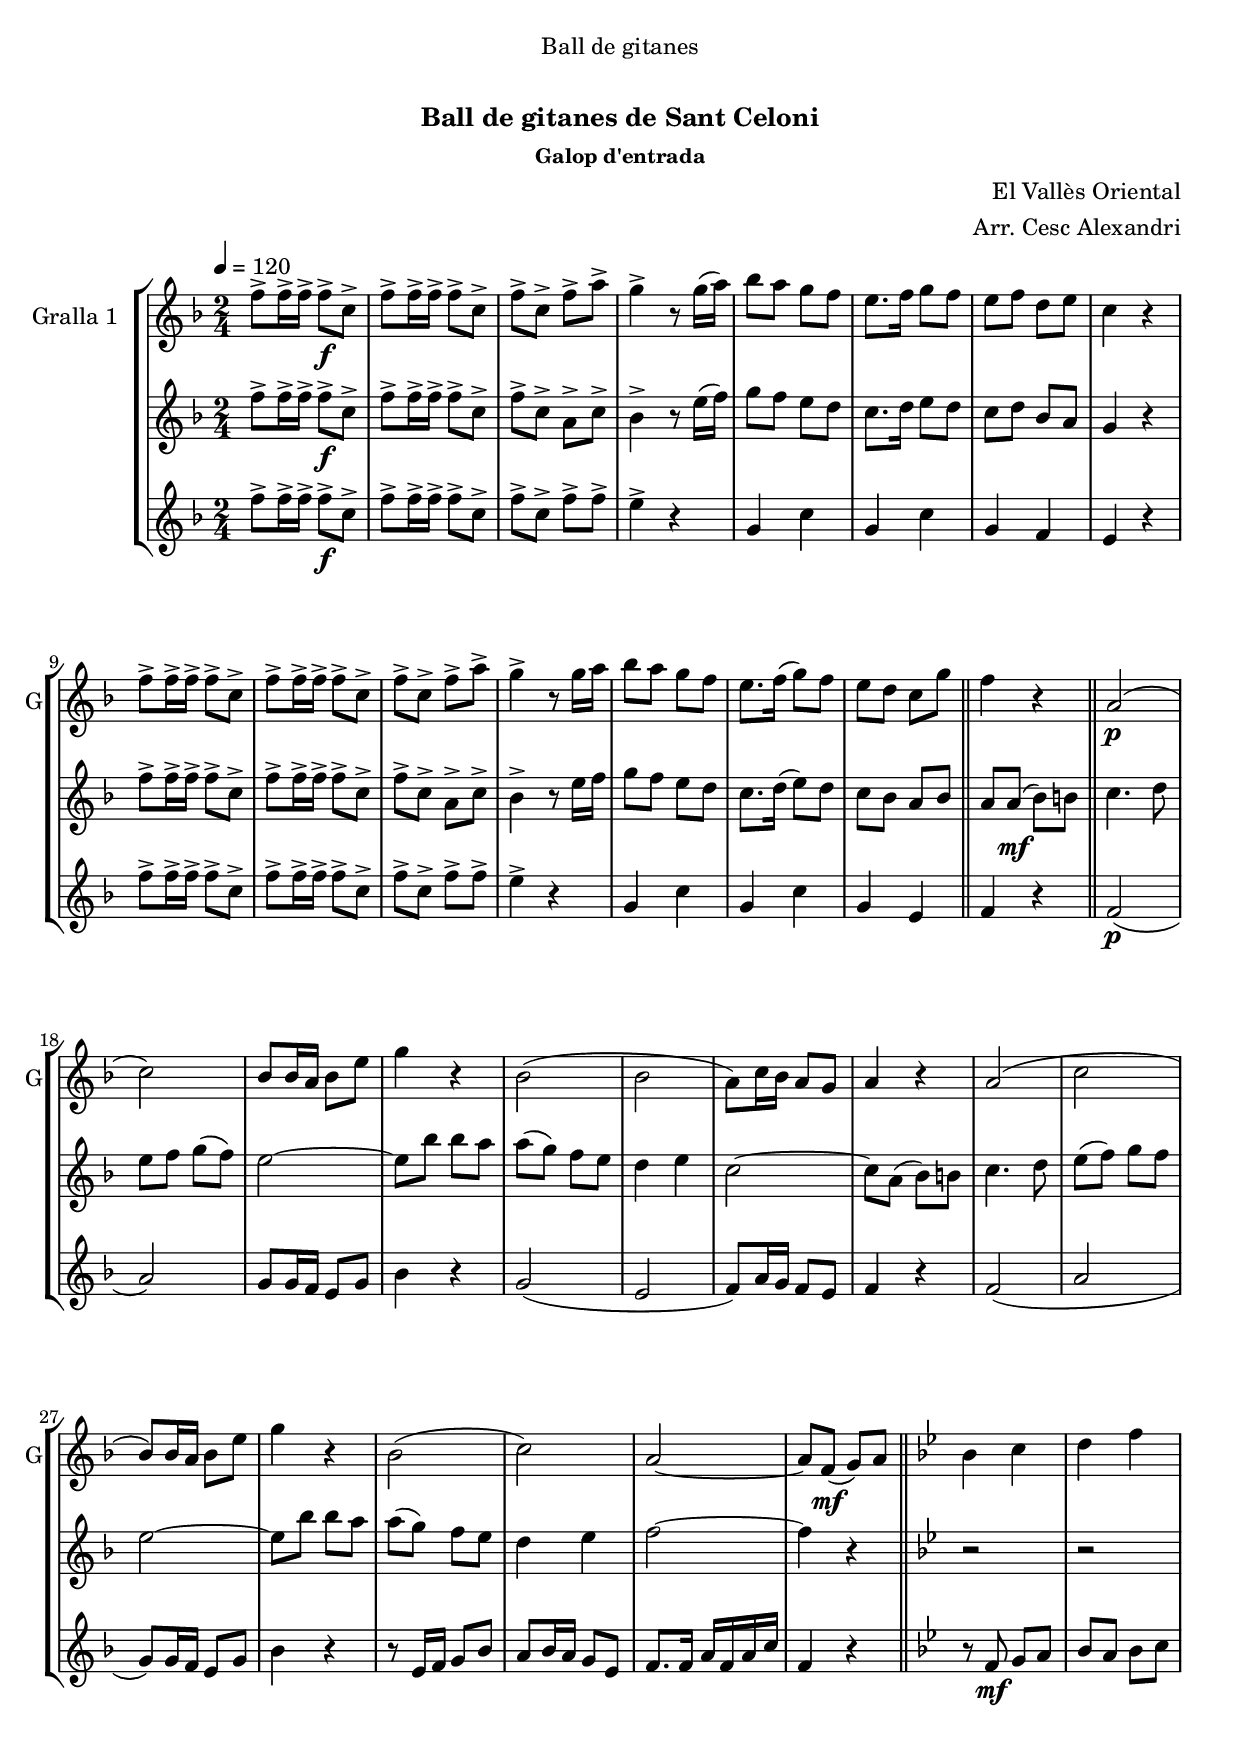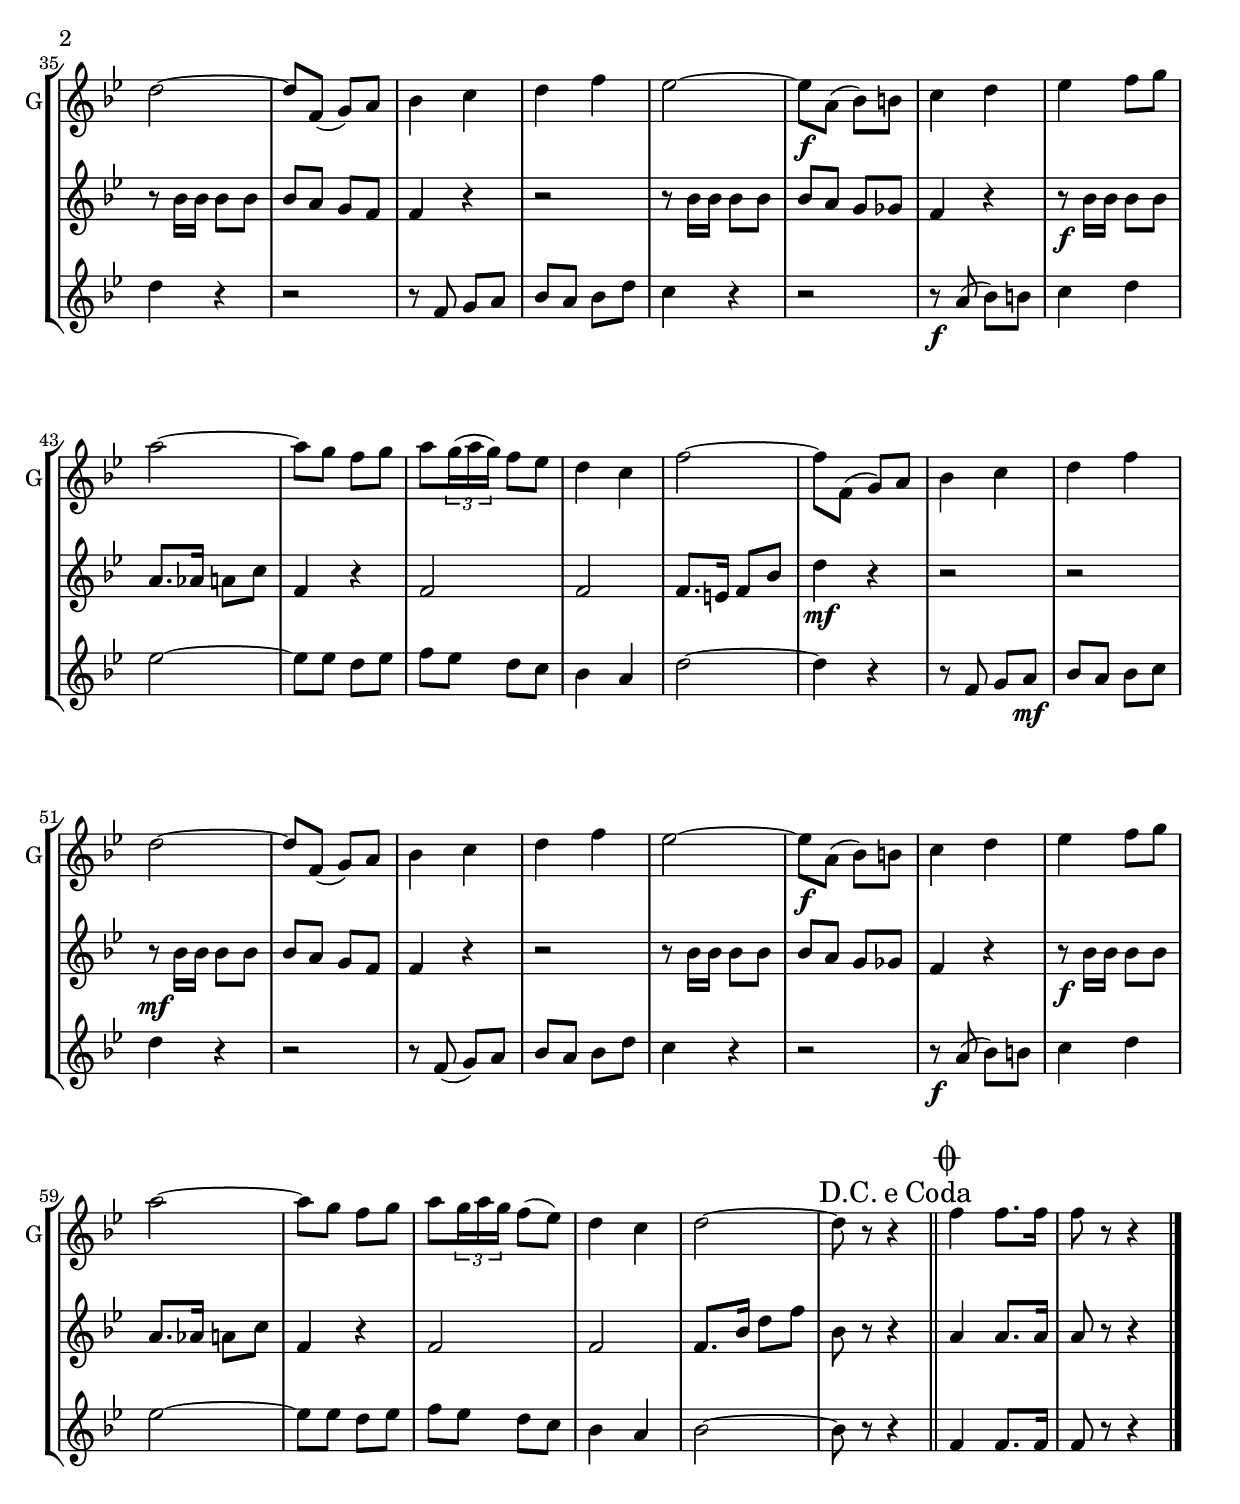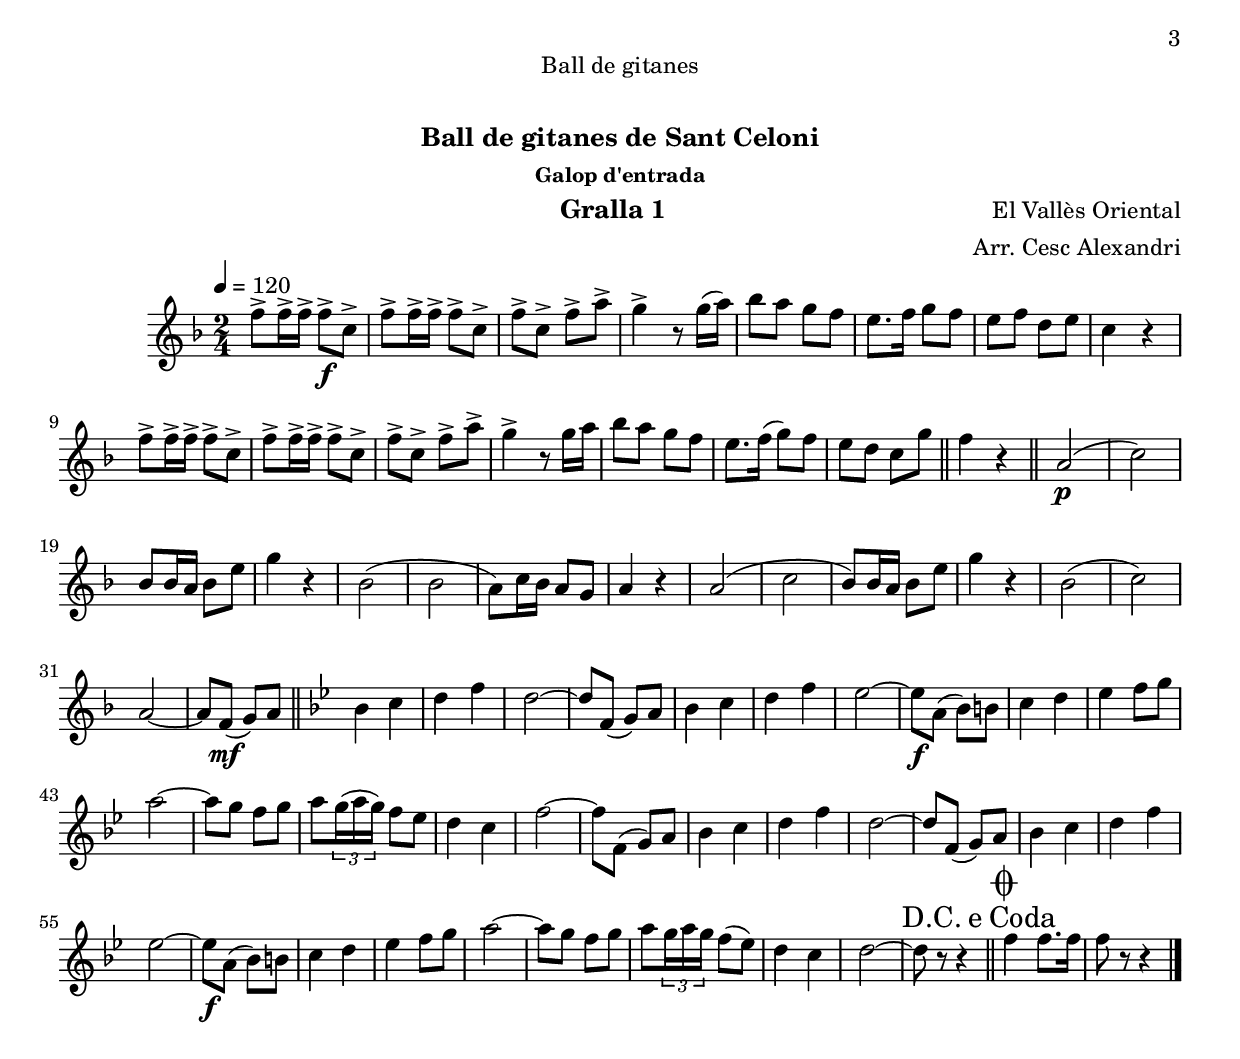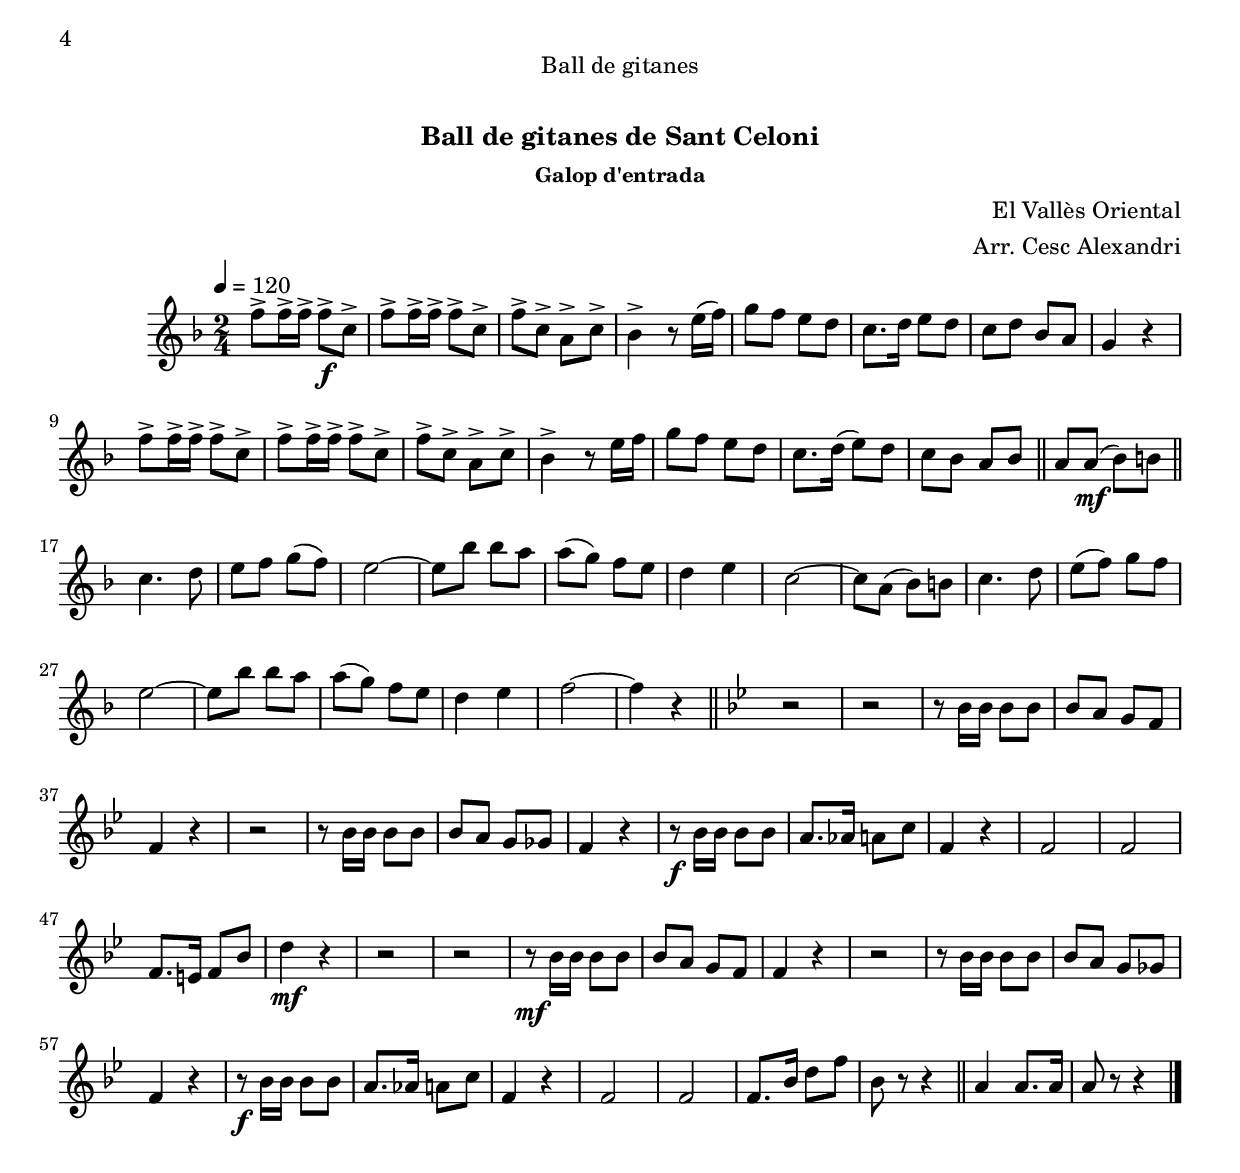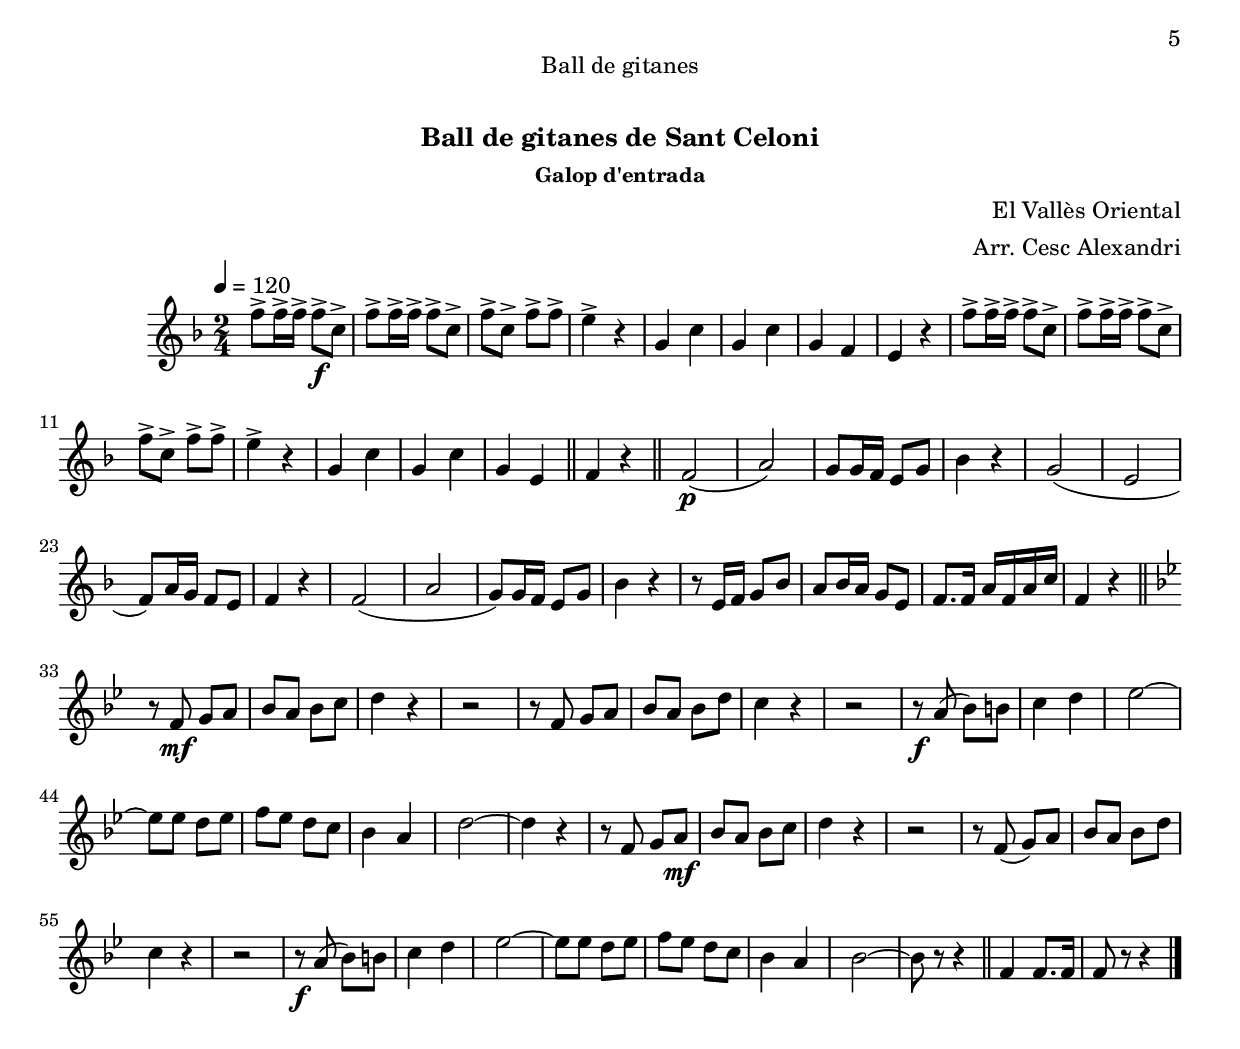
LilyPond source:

\version "2.22.1"

\header {
  dedication="Ball de gitanes"
  title="  "
  subtitle="Ball de gitanes de Sant Celoni"
  subsubtitle="Galop d'entrada"
  poet=""
  meter=""
  piece=""
  composer="El Vallès Oriental"
  arranger="Arr. Cesc Alexandri"
  opus=""
  instrument=""
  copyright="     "
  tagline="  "
}

liniaroAa =
\relative f''
{
  \tempo 4=120
  \clef treble
  \key f \major
  \time 2/4
  f8-> f16-> f-> f8-> \f c->  |
  f8-> f16-> f-> f8-> c->  |
  f8-> c-> f-> a->  |
  g4-> r8 g16 ( a )  |
  %05
  bes8 a g f  |
  e8. f16 g8 f   |
  e8 f d e  |
  c4 r  |
  f8-> f16-> f-> f8-> c->  |
  %10
  f8-> f16-> f-> f8-> c->  |
  f8-> c-> f-> a->  |
  g4-> r8 g16 a   |
  bes8 a g f  |
  e8. f16 ( g8 ) f  |
  %15
   e8 d c g'  \bar "||"
  f4 r  \bar "||"
  a,2 \p (  |
  c2 )  |
  bes8 bes16 a bes8 e  |
  %20
  g4 r  |
  bes,2 (  |
  bes2  |
  a8 ) c16 bes a8 g  |
  a4 r  |
  %25
  a2 (  |
  c2  |
  bes8 ) bes16 a bes8 e  |
  g4 r  |
  bes,2 (  |
  %30
  c2 )  |
  a2 ~  |
  a8 f \mf ( g ) a  \bar "||"
  \key bes \major   bes4 c  |
  d4 f  |
  %35
  d2 ~  |
  d8 f, ( g ) a  |
  bes4 c  |
  d4 f  |
  ees2 ~  |
  %40
  ees8 \f a, ( bes ) b  |
  c4 d  |
  ees4 f8 g  |
  a2 ~  |
  a8 g f g  |
  %45
  a8 \times 2/3 { g16 ( a g ) } f8 ees  |
  d4 c  |
  f2 ~  |
  f8 f, ( g ) a  |
  bes4 c  |
  %50
  d4 f  |
  d2 ~  |
  d8 f, ( g ) a  |
  bes4 c  |
  d4 f  |
  %55
  ees2 ~  |
  ees8 \f a, ( bes ) b  |
  c4 d  |
  ees4 f8 g  |
  a2 ~  |
  %60
  a8 g f g  |
  a8 \times 2/3 { g16 a g } f8 ( ees )  |
  d4 c  |
  d2 ~  |
  \mark \markup {D.C. e Coda} d8 r r4  \bar "||"
  %65
  \mark \markup {\musicglyph #"scripts.coda"} f4 f8. f16  |
  f8 r r4  \bar "|."
}

liniaroAb =
\relative f''
{
  \tempo 4=120
  \clef treble
  \key f \major
  \time 2/4
  f8-> f16-> f-> f8-> \f c->  |
  f8-> f16-> f-> f8-> c->  |
  f8-> c-> a-> c->  |
  bes4-> r8 e16 ( f )  |
  %05
  g8 f e d  |
  c8. d16 e8 d   |
  c8 d bes a  |
  g4 r  |
  f'8-> f16-> f-> f8-> c->  |
  %10
  f8-> f16-> f-> f8-> c->  |
  f8-> c-> a-> c->  |
  bes4-> r8 e16 f   |
  g8 f e d  |
  c8. d16 ( e8 ) d  |
  %15
  c8 bes a bes  \bar "||"
  a8 a \mf ( bes ) b  \bar "||"
  c4. d8  |
  e8 f g ( f )  |
  e2 ~  |
  %20
  e8 bes' bes a  |
  a8 ( g ) f e  |
  d4 e  |
  c2 ~  |
  c8 a ( bes ) b  |
  %25
  c4. d8  |
  e8 ( f ) g f  |
  e2 ~  |
  e8 bes' bes a  |
  a8 ( g ) f e  |
  %30
  d4 e  |
  f2 ~  |
  f4 r  \bar "||"
  \key bes \major   r2  |
  r2  |
  %35
  r8 bes,16 bes bes8 bes  |
  bes8 a g f  |
  f4 r  |
  r2  |
  r8 bes16 bes bes8 bes  |
  %40
  bes8 a g ges  |
  f4 r  |
  r8 \f bes16 bes bes8 bes  |
  a8. aes16 a8 c  |
  f,4 r  |
  %45
  f2  |
  f2  |
  f8. e16 f8 bes  |
  d4 \mf r  |
  r2  |
  %50
  r2  |
  r8 \mf bes16 bes bes8 bes  |
  bes8 a g f  |
  f4 r  |
  r2  |
  %55
  r8 bes16 bes bes8 bes  |
  bes8 a g ges  |
  f4 r  |
  r8 \f bes16 bes bes8 bes  |
  a8. aes16 a8 c  |
  %60
  f,4 r  |
  f2  |
  f2  |
  f8. bes16 d8 f  |
  bes,8 r r4  \bar "||"
  %65
  a4 a8. a16  |
  a8 r r4  \bar "|."
}

liniaroAc =
\relative f''
{
  \tempo 4=120
  \clef treble
  \key f \major
  \time 2/4
  f8-> f16-> f-> f8-> \f c->  |
  f8-> f16-> f-> f8-> c->  |
  f8-> c-> f-> f->  |
  e4-> r  |
  %05
  g,4 c  |
  g4 c  |
  g4 f  |
  e4 r  |
  f'8-> f16-> f-> f8-> c->  |
  %10
  f8-> f16-> f-> f8-> c->  |
  f8-> c-> f-> f->  |
  e4-> r  |
  g,4 c  |
  g4 c  |
  %15
  g4 e  \bar "||"
  f4 r  \bar "||"
  f2 \p (  |
  a2 )  |
  g8 g16 f e8 g  |
  %20
  bes4 r  |
  g2 (  |
  e2  |
  f8 ) a16 g f8 e  |
  f4 r  |
  %25
  f2 (  |
  a2  |
  g8 ) g16 f e8 g  |
  bes4 r  |
  r8 e,16 f g8 bes  |
  %30
  a8 bes16 a g8 e  |
  f8. f16 a f a c  |
  f,4 r  \bar "||"
  \key bes \major   r8 f \mf g a   |
  bes8 a bes c  |
  %35
  d4 r  |
  r2  |
  r8 f, g a   |
  bes8 a bes d  |
  c4 r  |
  %40
  r2  |
  r8 \f a ( bes ) b  |
  c4 d  |
  ees2 ~  |
  ees8 ees d ees  |
  %45
  f8 ees d c  |
  bes4 a  |
  d2 ~  |
  d4 r  |
  r8 f, g a \mf   |
  %50
  bes8 a bes c  |
  d4 r  |
  r2  |
  r8 f, ( g ) a  |
  bes8 a bes d  |
  %55
  c4 r  |
  r2  |
  r8 \f a ( bes ) b  |
  c4 d  |
  ees2 ~  |
  %60
  ees8 ees d ees  |
  f8 ees d c  |
  bes4 a  |
  bes2 ~  |
  bes8 r r4  \bar "||"
  %65
  f4 f8. f16  |
  f8 r r4  \bar "|."
}

\bookpart {
  \score {
    \new StaffGroup {
      \override Score.RehearsalMark #'self-alignment-X = #LEFT
      <<
        \new Staff \with {instrumentName = #"Gralla 1  " shortInstrumentName = #"G"} \liniaroAa
        \new Staff \with {instrumentName = #"" shortInstrumentName = #" "} \liniaroAb
        \new Staff \with {instrumentName = #"" shortInstrumentName = #" "} \liniaroAc
      >>
    }
    \layout {}
  }
  \score { \unfoldRepeats
    \new StaffGroup {
      \override Score.RehearsalMark #'self-alignment-X = #LEFT
      <<
        \new Staff \with {instrumentName = #"Gralla 1  " shortInstrumentName = #"G"} \liniaroAa
        \new Staff \with {instrumentName = #"" shortInstrumentName = #" "} \liniaroAb
        \new Staff \with {instrumentName = #"" shortInstrumentName = #" "} \liniaroAc
      >>
    }
    \midi {}
  }
}

\bookpart {
  \header {instrument="Gralla 1  "}
  \score {
    \new StaffGroup {
      \override Score.RehearsalMark #'self-alignment-X = #LEFT
      <<
        \new Staff \liniaroAa
      >>
    }
    \layout {}
  }
  \score { \unfoldRepeats
    \new StaffGroup {
      \override Score.RehearsalMark #'self-alignment-X = #LEFT
      <<
        \new Staff \liniaroAa
      >>
    }
    \midi {}
  }
}

\bookpart {
  \header {instrument=""}
  \score {
    \new StaffGroup {
      \override Score.RehearsalMark #'self-alignment-X = #LEFT
      <<
        \new Staff \liniaroAb
      >>
    }
    \layout {}
  }
  \score { \unfoldRepeats
    \new StaffGroup {
      \override Score.RehearsalMark #'self-alignment-X = #LEFT
      <<
        \new Staff \liniaroAb
      >>
    }
    \midi {}
  }
}

\bookpart {
  \header {instrument=""}
  \score {
    \new StaffGroup {
      \override Score.RehearsalMark #'self-alignment-X = #LEFT
      <<
        \new Staff \liniaroAc
      >>
    }
    \layout {}
  }
  \score { \unfoldRepeats
    \new StaffGroup {
      \override Score.RehearsalMark #'self-alignment-X = #LEFT
      <<
        \new Staff \liniaroAc
      >>
    }
    \midi {}
  }
}

